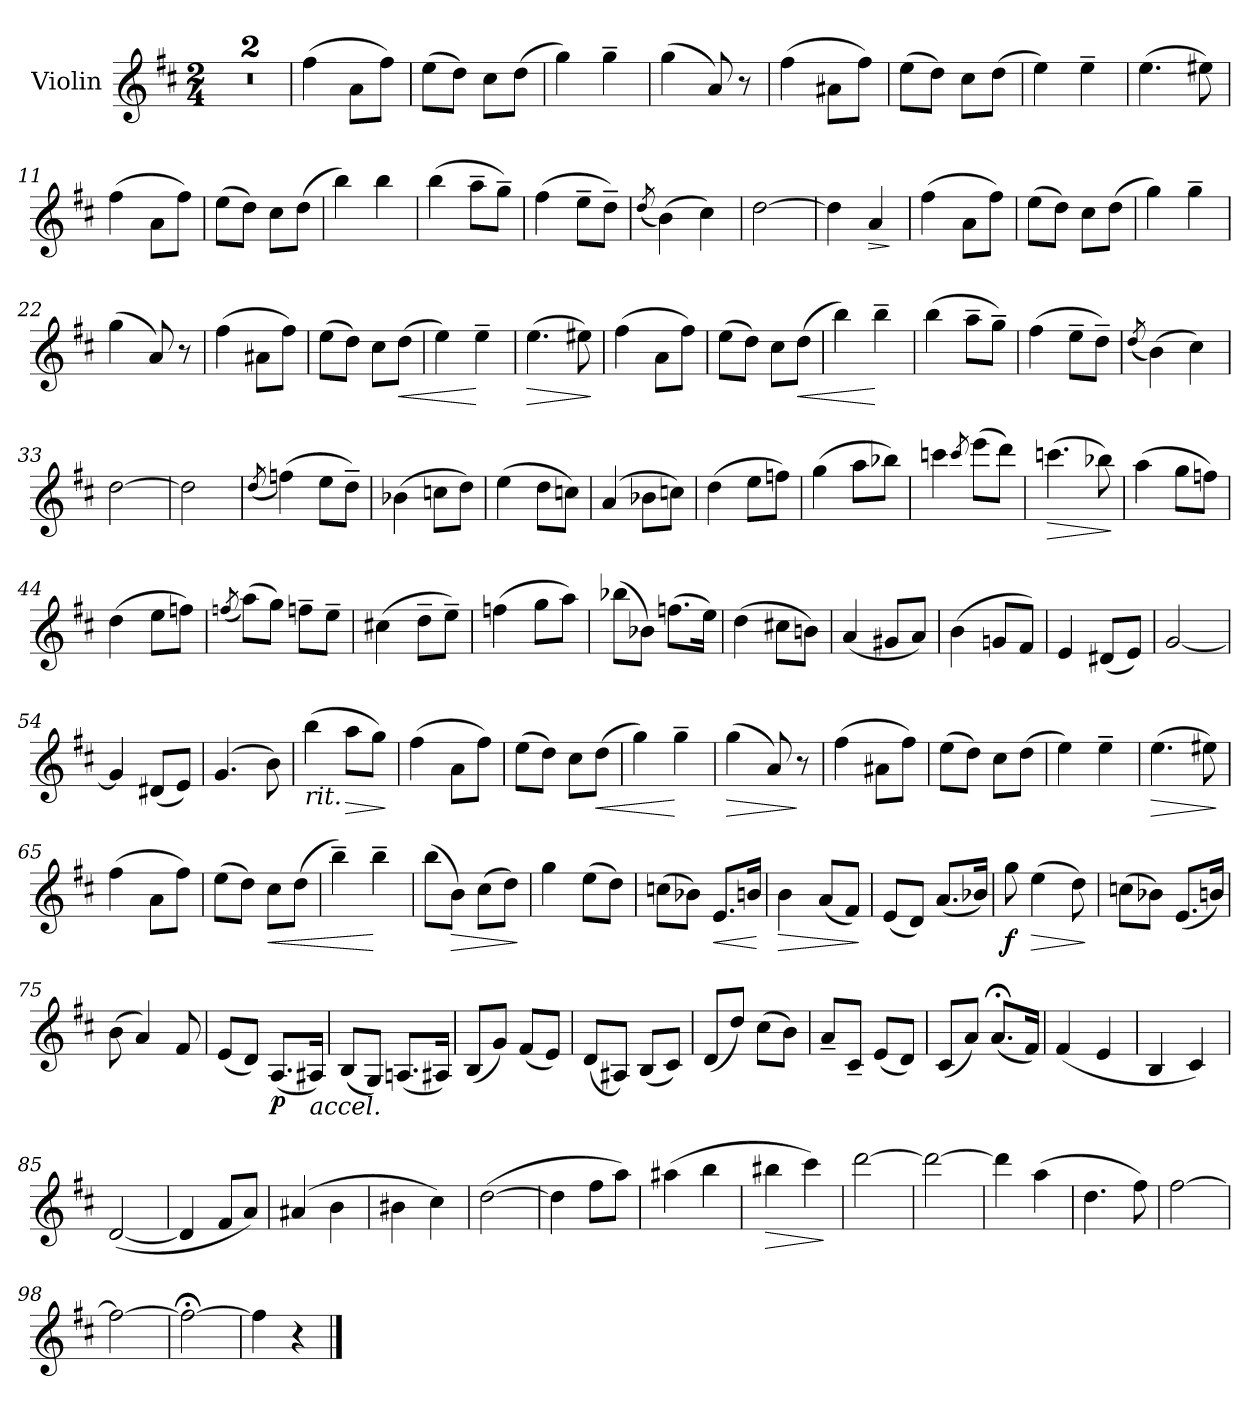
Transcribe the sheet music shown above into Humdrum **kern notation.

**kern	**dynam
*part1	*part1
*staff1	*staff1
*I"Violin	*
*I'Vln.	*
*clefG2	*
*k[f#c#]	*
*M2/4	*
*MM84	*
=1	=1
2r	.
=2	=2
2r	.
=3	=3
(>4ff#\	.
8a\L	.
8ff#\J)	.
=4	=4
(>8ee\L	.
8dd\J)	.
8cc#\L	.
(>8dd\J	.
=5	=5
4gg\)	.
4gg~\	.
=6	=6
(>4gg\	.
8a/)	.
8r	.
=7	=7
(>4ff#\	.
8a#X\L	.
8ff#\J)	.
=8	=8
(>8ee\L	.
8dd\J)	.
8cc#\L	.
(>8dd\J	.
=9	=9
4ee\)	.
4ee~\	.
=10	=10
(>4.ee\	.
8ee#X\)	.
=11	=11
(>4ff#\	.
8a\L	.
8ff#\J)	.
=12	=12
(>8ee\L	.
8dd\J)	.
8cc#\L	.
(>8dd\J	.
=13	=13
4bb\)	.
4bb\	.
!!LO:LB:g=z
=14	=14
(>4bb\	.
8aa~\L	.
8gg~\J)	.
=15	=15
(>4ff#\	.
8ee~\L	.
8dd~\J)	.
=16	=16
(<8qdd/	.
(>4b\)	.
4cc#\)	.
=17	=17
[2dd\	.
=18	=18
4dd\]	.
!	!LO:HP:b
4a/	>
.	]
=19	=19
(>4ff#\	.
8a\L	.
8ff#\J)	.
=20	=20
(>8ee\L	.
8dd\J)	.
8cc#\L	.
(>8dd\J	.
=21	=21
4gg\)	.
4gg~\	.
=22	=22
(>4gg\	.
8a/)	.
8r	.
=23	=23
(>4ff#\	.
8a#X\L	.
8ff#\J)	.
=24	=24
(>8ee\L	.
8dd\J)	.
8cc#\L	.
!	!LO:HP:b
(>8dd\J	<
=25	=25
4ee\)	.
4ee~\	[
=26	=26
!	!LO:HP:b
(>4.ee\	>
8ee#X\)	.
.	]
!!LO:LB:g=z
=27	=27
(>4ff#\	.
8a\L	.
8ff#\J)	.
=28	=28
(>8ee\L	.
8dd\J)	.
8cc#\L	.
!	!LO:HP:b
(>8dd\J	<
=29	=29
4bb\)	.
4bb~\	[
=30	=30
(>4bb\	.
8aa~\L	.
8gg~\J)	.
=31	=31
(>4ff#\	.
8ee~\L	.
8dd~\J)	.
=32	=32
(<8qdd/	.
(>4b\)	.
4cc#\)	.
=33	=33
[2dd\	.
=34	=34
2dd\]	.
=35	=35
(<8qdd/	.
(>4ffn\)	.
8ee\L	.
8dd~\J)	.
=36	=36
(>4b-X\	.
8ccn\L	.
8dd\J)	.
=37	=37
(>4ee\	.
8dd\L	.
8ccn\J)	.
=38	=38
(>4a/	.
8b-X\L	.
8ccn\J)	.
!!LO:LB:g=z
=39	=39
(>4dd\	.
8ee\L	.
8ffn\J)	.
=40	=40
(>4gg\	.
8aa\L	.
8bb-X\J)	.
=41	=41
4cccn\	.
8qccc/	.
(>8eee\L	.
8ddd\J)	.
=42	=42
!	!LO:HP:b
(>4.cccn\	>
8bb-X\)	.
.	]
=43	=43
(>4aa\	.
8gg\L	.
8ffn\J)	.
=44	=44
(>4dd\	.
8ee\L	.
8ffn\J)	.
=45	=45
(<8qffn/	.
(>8aa\L)	.
8gg\J)	.
8ff~\L	.
8ee~\J	.
=46	=46
(>4cc#X\	.
8dd~\L	.
8ee~\J)	.
=47	=47
(>4ffn\	.
8gg\L	.
8aa\J)	.
=48	=48
(>8bb-X\L	.
8b-X\J)	.
(>8.ffn\L	.
16ee\Jk)	.
!!LO:LB:g=z
=49	=49
(>4dd\	.
8cc#X\L	.
8bn\J)	.
=50	=50
(<4a/	.
8g#X/L	.
8a/J)	.
=51	=51
(>4b\	.
8gn/L	.
8f#/J)	.
=52	=52
4e/	.
(<8d#X/L	.
8e/J)	.
=53	=53
[2g/	.
=54	=54
4g/]	.
(<8d#X/L	.
8e/J)	.
=55	=55
(>4.g/	.
8b\)	.
=56	=56
!LO:TX:b:i:t=rit.	!
(>4bb\	.
!	!LO:HP:b
8aa\L	>
8gg\J)	.
.	]
=57	=57
(>4ff#\	.
8a\L	.
8ff#\J)	.
=58	=58
(>8ee\L	.
8dd\J)	.
8cc#\L	.
!	!LO:HP:b
(>8dd\J	<
=59	=59
4gg\)	.
4gg~\	[
=60	=60
!	!LO:HP:b
(>4gg\	>
8a/)	.
8r	]
!!LO:LB:g=z
=61	=61
(>4ff#\	.
8a#X\L	.
8ff#\J)	.
=62	=62
(>8ee\L	.
8dd\J)	.
8cc#\L	.
(>8dd\J	.
=63	=63
4ee\)	.
4ee~\	.
=64	=64
!	!LO:HP:b
(>4.ee\	>
8ee#X\)	.
.	]
=65	=65
(>4ff#\	.
8a\L	.
8ff#\J)	.
=66	=66
(>8ee\L	.
8dd\J)	.
!	!LO:HP:b
8cc#\L	<
(>8dd\J	.
=67	=67
4bb~\)	.
4bb~\	[
=68	=68
(>8bb\L	.
!	!LO:HP:b
8b\J)	>
(>8cc#\L	.
8dd\J)	.
.	]
=69	=69
4gg\	.
(>8ee\L	.
8dd\J)	.
=70	=70
(>8ccn\L	.
8b-X\J)	.
!	!LO:HP:b
8.e/L	<
16bn/Jk	.
.	[
=71	=71
!	!LO:HP:b
4b\	>
(<8a/L	.
8f#/J)	.
.	]
!!LO:LB:g=z
=72	=72
(<8e/L	.
8d/J)	.
(<8.a/L	.
16b-X/Jk)	.
=73	=73
!	!LO:DY:b
8gg\	f
!	!LO:HP:b
(>4ee\	>
8dd\)	.
.	]
=74	=74
(>8ccn\L	.
8b-X\J)	.
(<8.e/L	.
16bn/Jk)	.
=75	=75
(>8b\	.
4a/)	.
8f#/	.
=76	=76
(<8e/L	.
8d/J)	.
!	!LO:DY:b
(<8.A/L	p
!LO:TX:b:i:t=accel.	!
16A#X/Jk)	.
=77	=77
(<8B/L	.
8G/J)	.
(<8.An/L	.
16A#X/Jk)	.
=78	=78
(<8B/L	.
8g/J)	.
(<8f#/L	.
8e/J)	.
=79	=79
(<8d/L	.
8A#X/J)	.
(<8B/L	.
8c#/J)	.
=80	=80
(<8d/L	.
8dd/J)	.
(>8cc#\L	.
8b\J)	.
!!LO:LB:g=z
=81	=81
8a~/L	.
8c#~/J	.
(<8e/L	.
8d/J)	.
=82	=82
(<8c#/L	.
8a/J)	.
(<8.a;</L	.
16f#/Jk)	.
=83	=83
(>4f#/	.
4e/	.
=84	=84
4B/	.
4c#/)	.
=85	=85
(>[2d/	.
=86	=86
4d/]	.
8f#/L	.
8a/J)	.
=87	=87
(>4a#X/	.
4b\	.
=88	=88
4b#X\	.
4cc#\)	.
=89	=89
(>[2dd\	.
=90	=90
4dd\]	.
8ff#\L	.
8aa\J)	.
=91	=91
(>4aa#X\	.
4bb\	.
=92	=92
!	!LO:HP:b
4bb#X\	>
4ccc#\)	.
.	]
=93	=93
[2ddd\	.
=94	=94
2ddd\_	.
!!LO:LB:g=z
=95	=95
4ddd\]	.
(>4aa\	.
=96	=96
4.dd\	.
8ff#\)	.
=97	=97
[2ff#\	.
=98	=98
2ff#\_	.
=99	=99
2ff#;<\_	.
=100	=100
4ff#\]	.
4r	.
==	==
*-	*-
